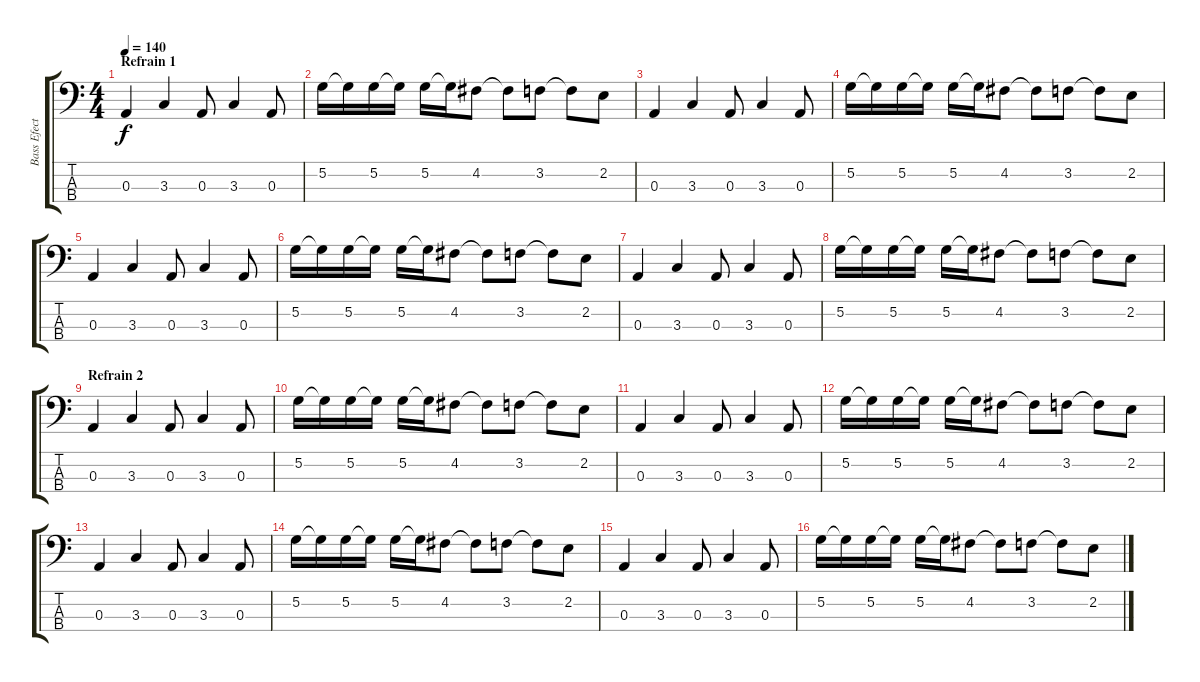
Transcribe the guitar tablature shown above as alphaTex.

\track ("Bass Efect" "Bass Efect") {instrument overdrivenguitar}
\staff {score tabs}
\tuning (G2 D2 A1 E1) {hide}
\ts (4 4)
\section ("" "Refrain 1")
\tempo 140
\clef f4
\ks c
0.3.4{dy f} 3.3.4 0.3.8 3.3.4 0.3.8 |
5.2.16 5.2{t}.16 5.2.16 5.2{t}.16 5.2.16 5.2{t}.16 4.2.8 4.2{t}.8 3.2.8 3.2{t}.8 2.2.8 |
0.3.4 3.3.4 0.3.8 3.3.4 0.3.8 |
5.2.16 5.2{t}.16 5.2.16 5.2{t}.16 5.2.16 5.2{t}.16 4.2.8 4.2{t}.8 3.2.8 3.2{t}.8 2.2.8 |
0.3.4 3.3.4 0.3.8 3.3.4 0.3.8 |
5.2.16 5.2{t}.16 5.2.16 5.2{t}.16 5.2.16 5.2{t}.16 4.2.8 4.2{t}.8 3.2.8 3.2{t}.8 2.2.8 |
0.3.4 3.3.4 0.3.8 3.3.4 0.3.8 |
5.2.16 5.2{t}.16 5.2.16 5.2{t}.16 5.2.16 5.2{t}.16 4.2.8 4.2{t}.8 3.2.8 3.2{t}.8 2.2.8 |
\section ("" "Refrain 2")
0.3.4 3.3.4 0.3.8 3.3.4 0.3.8 |
5.2.16 5.2{t}.16 5.2.16 5.2{t}.16 5.2.16 5.2{t}.16 4.2.8 4.2{t}.8 3.2.8 3.2{t}.8 2.2.8 |
0.3.4 3.3.4 0.3.8 3.3.4 0.3.8 |
5.2.16 5.2{t}.16 5.2.16 5.2{t}.16 5.2.16 5.2{t}.16 4.2.8 4.2{t}.8 3.2.8 3.2{t}.8 2.2.8 |
0.3.4 3.3.4 0.3.8 3.3.4 0.3.8 |
5.2.16 5.2{t}.16 5.2.16 5.2{t}.16 5.2.16 5.2{t}.16 4.2.8 4.2{t}.8 3.2.8 3.2{t}.8 2.2.8 |
0.3.4 3.3.4 0.3.8 3.3.4 0.3.8 |
5.2.16 5.2{t}.16 5.2.16 5.2{t}.16 5.2.16 5.2{t}.16 4.2.8 4.2{t}.8 3.2.8 3.2{t}.8 2.2.8
